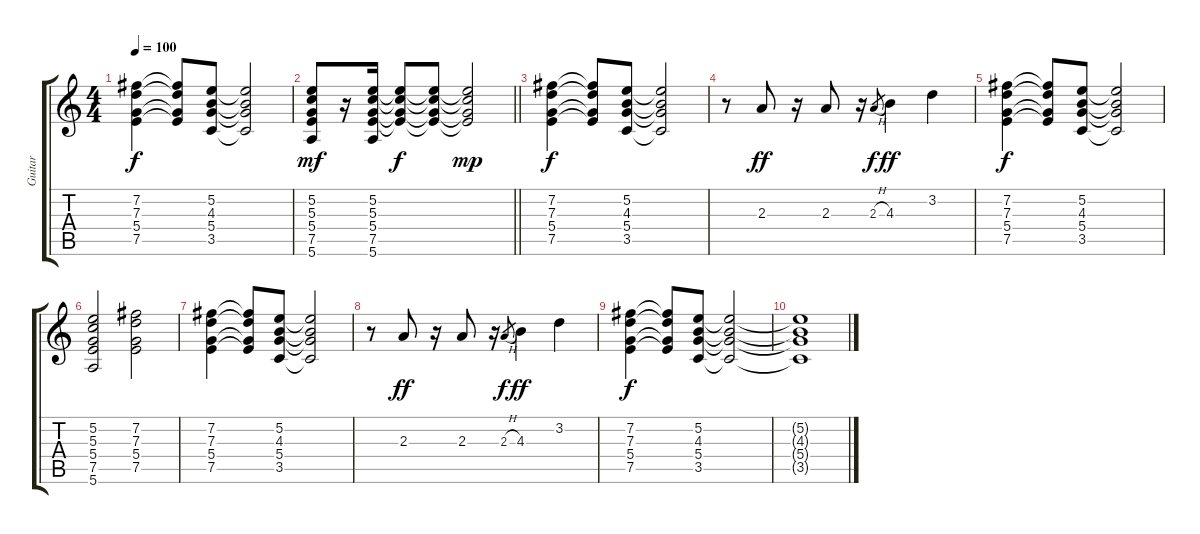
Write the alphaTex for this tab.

\track ("Guitar" "Guitar") {instrument acousticguitarnylon}
\staff {score tabs}
\tuning (E4 B3 G3 D3 A2 E2) {hide}
\ts (4 4)
\tempo 100
\clef g2
\ks c
(7.2 7.3 5.4 7.5).4{dy f} (7.2{t} 7.3{t} 5.4{t} 7.5{t}).8 (5.2 4.3 5.4 3.5).8 (5.2{t} 4.3{t} 5.4{t} 3.5{t}).2 |
\barLineRight lightlight
(5.2 5.3 5.4 7.5 5.6).8{dy mf} r.16 (5.2 5.3 5.4 7.5 5.6).16 (5.2{t} 5.3{t} 5.4{t} 7.5{t}).8{dy f} (5.2{t} 5.3{t} 5.4{t} 7.5{t}).8 (5.2{t} 5.3{t} 5.4{t} 7.5{t}).2{dy mp} |
(7.2 7.3 5.4 7.5).4{dy f} (7.2{t} 7.3{t} 5.4{t} 7.5{t}).8 (5.2 4.3 5.4 3.5).8 (5.2{t} 4.3{t} 5.4{t} 3.5{t}).2 |
r.8 2.3.8{dy ff} r.16 2.3.8 r.16 2.3{h}.8{gr dy f} 4.3.4{dy ff} 3.2.4 |
(7.2 7.3 5.4 7.5).4{dy f} (7.2{t} 7.3{t} 5.4{t} 7.5{t}).8 (5.2 4.3 5.4 3.5).8 (5.2{t} 4.3{t} 5.4{t} 3.5{t}).2 |
(5.2 5.3 5.4 7.5 5.6).2 (7.2 7.3 5.4 7.5).2 |
(7.2 7.3 5.4 7.5).4 (7.2{t} 7.3{t} 5.4{t} 7.5{t}).8 (5.2 4.3 5.4 3.5).8 (5.2{t} 4.3{t} 5.4{t} 3.5{t}).2 |
r.8 2.3.8{dy ff} r.16 2.3.8 r.16 2.3{h}.8{gr dy f} 4.3.4{dy ff} 3.2.4 |
(7.2 7.3 5.4 7.5).4{dy f} (7.2{t} 7.3{t} 5.4{t} 7.5{t}).8 (5.2 4.3 5.4 3.5).8 (5.2{t} 4.3{t} 5.4{t} 3.5{t}).2 |
(5.2{t} 4.3{t} 5.4{t} 3.5{t}).1
